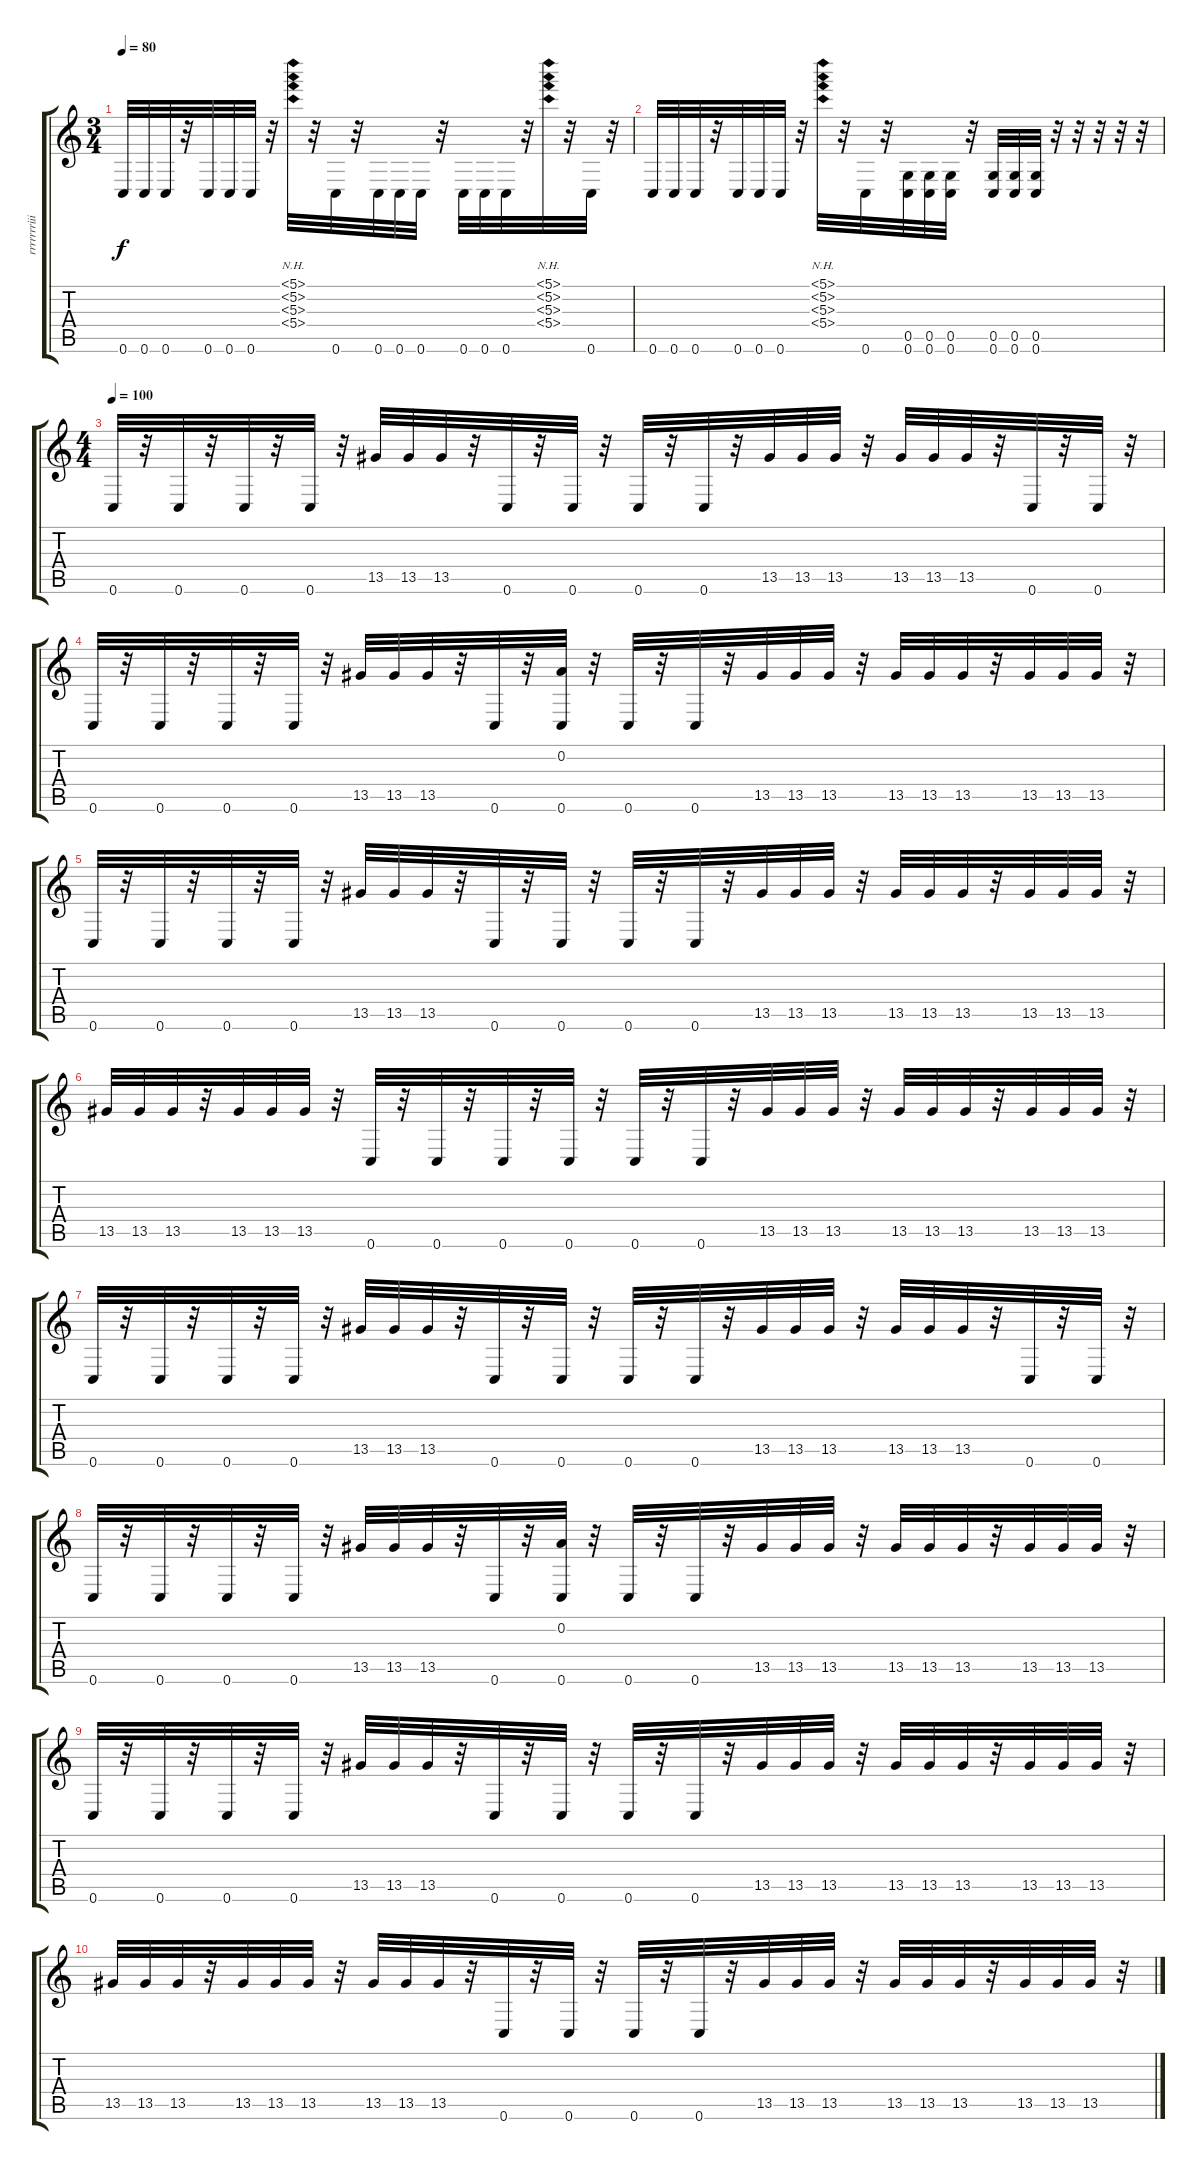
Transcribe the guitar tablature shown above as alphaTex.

\track ("rrrrrrriiiiithhheem" "rrrrrrriii") {instrument distortionguitar}
\staff {score tabs}
\tuning (D4 A3 F3 C3 G2 C2) {hide}
\ts (3 4)
\tempo 80
\clef g2
\ks c
0.6.32{dy f} 0.6.32 0.6.32 r.32 0.6.32 0.6.32 0.6.32 r.32 (5.1{nh} 5.2{nh} 5.3{nh} 5.4{nh}).32 r.32 0.6.32 r.32 0.6.32 0.6.32 0.6.32 r.32 0.6.32 0.6.32 0.6.32 r.32 (5.1{nh} 5.2{nh} 5.3{nh} 5.4{nh}).32 r.32 0.6.32 r.32 |
0.6.32 0.6.32 0.6.32 r.32 0.6.32 0.6.32 0.6.32 r.32 (5.1{nh} 5.2{nh} 5.3{nh} 5.4{nh}).32 r.32 0.6.32 r.32 (0.5 0.6).32 (0.5 0.6).32 (0.5 0.6).32 r.32 (0.5 0.6).32 (0.5 0.6).32 (0.5 0.6).32 r.32 r.32 r.32 r.32 r.32 |
\ts (4 4)
\tempo 100
0.6.32 r.32 0.6.32 r.32 0.6.32 r.32 0.6.32 r.32 13.5.32 13.5.32 13.5.32 r.32 0.6.32 r.32 0.6.32 r.32 0.6.32 r.32 0.6.32 r.32 13.5.32 13.5.32 13.5.32 r.32 13.5.32 13.5.32 13.5.32 r.32 0.6.32 r.32 0.6.32 r.32 |
0.6.32 r.32 0.6.32 r.32 0.6.32 r.32 0.6.32 r.32 13.5.32 13.5.32 13.5.32 r.32 0.6.32 r.32 (0.2 0.6).32 r.32 0.6.32 r.32 0.6.32 r.32 13.5.32 13.5.32 13.5.32 r.32 13.5.32 13.5.32 13.5.32 r.32 13.5.32 13.5.32 13.5.32 r.32 |
0.6.32 r.32 0.6.32 r.32 0.6.32 r.32 0.6.32 r.32 13.5.32 13.5.32 13.5.32 r.32 0.6.32 r.32 0.6.32 r.32 0.6.32 r.32 0.6.32 r.32 13.5.32 13.5.32 13.5.32 r.32 13.5.32 13.5.32 13.5.32 r.32 13.5.32 13.5.32 13.5.32 r.32 |
13.5.32 13.5.32 13.5.32 r.32 13.5.32 13.5.32 13.5.32 r.32 0.6.32 r.32 0.6.32 r.32 0.6.32 r.32 0.6.32 r.32 0.6.32 r.32 0.6.32 r.32 13.5.32 13.5.32 13.5.32 r.32 13.5.32 13.5.32 13.5.32 r.32 13.5.32 13.5.32 13.5.32 r.32 |
0.6.32 r.32 0.6.32 r.32 0.6.32 r.32 0.6.32 r.32 13.5.32 13.5.32 13.5.32 r.32 0.6.32 r.32 0.6.32 r.32 0.6.32 r.32 0.6.32 r.32 13.5.32 13.5.32 13.5.32 r.32 13.5.32 13.5.32 13.5.32 r.32 0.6.32 r.32 0.6.32 r.32 |
0.6.32 r.32 0.6.32 r.32 0.6.32 r.32 0.6.32 r.32 13.5.32 13.5.32 13.5.32 r.32 0.6.32 r.32 (0.2 0.6).32 r.32 0.6.32 r.32 0.6.32 r.32 13.5.32 13.5.32 13.5.32 r.32 13.5.32 13.5.32 13.5.32 r.32 13.5.32 13.5.32 13.5.32 r.32 |
0.6.32 r.32 0.6.32 r.32 0.6.32 r.32 0.6.32 r.32 13.5.32 13.5.32 13.5.32 r.32 0.6.32 r.32 0.6.32 r.32 0.6.32 r.32 0.6.32 r.32 13.5.32 13.5.32 13.5.32 r.32 13.5.32 13.5.32 13.5.32 r.32 13.5.32 13.5.32 13.5.32 r.32 |
13.5.32 13.5.32 13.5.32 r.32 13.5.32 13.5.32 13.5.32 r.32 13.5.32 13.5.32 13.5.32 r.32 0.6.32 r.32 0.6.32 r.32 0.6.32 r.32 0.6.32 r.32 13.5.32 13.5.32 13.5.32 r.32 13.5.32 13.5.32 13.5.32 r.32 13.5.32 13.5.32 13.5.32 r.32
